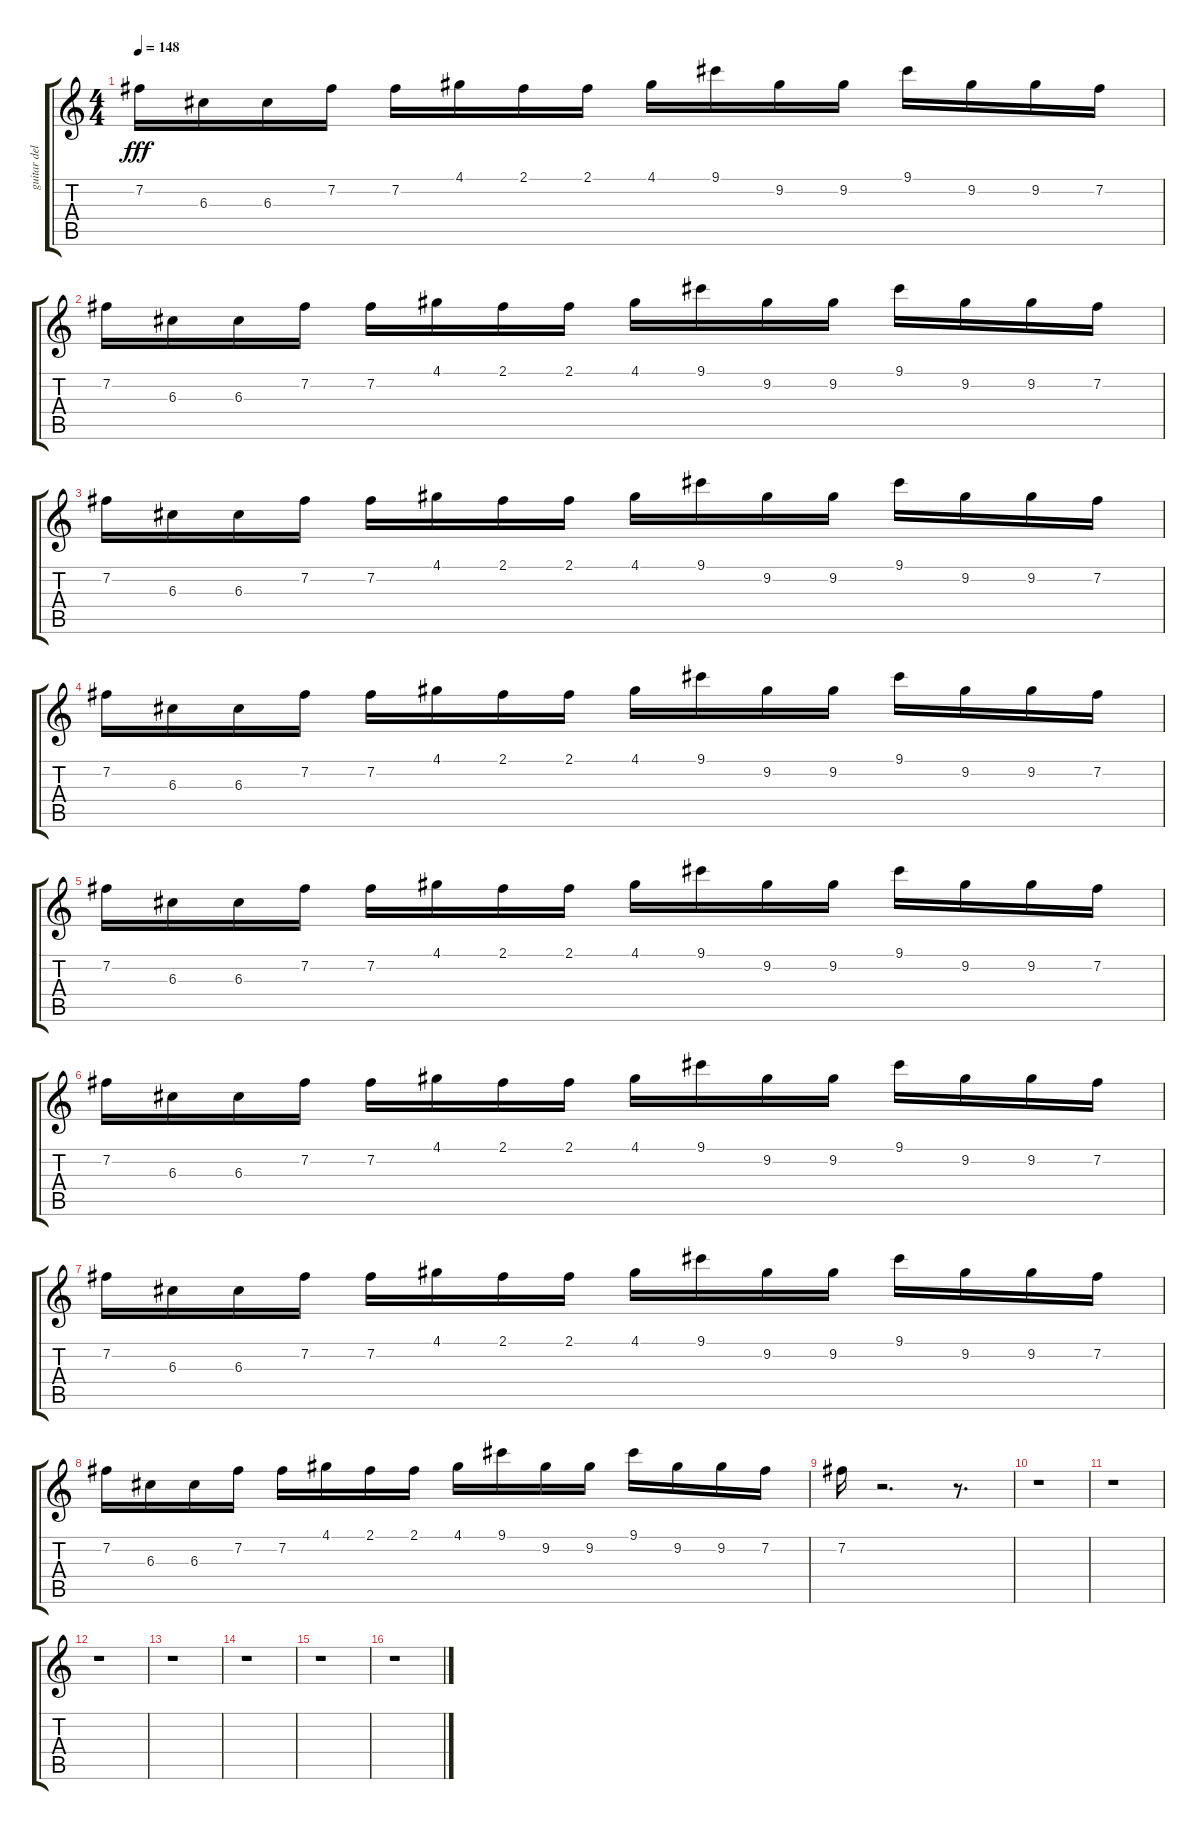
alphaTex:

\track ("guitar delay 2" "guitar del") {instrument electricguitarjazz}
\staff {score tabs}
\tuning (E4 B3 G3 D3 A2 E2) {hide}
\ts (4 4)
\tempo 148
\clef g2
\ks c
7.2.16{dy fff} 6.3.16 6.3.16 7.2.16 7.2.16 4.1.16 2.1.16 2.1.16 4.1.16 9.1.16 9.2.16 9.2.16 9.1.16 9.2.16 9.2.16 7.2.16 |
7.2.16 6.3.16 6.3.16 7.2.16 7.2.16 4.1.16 2.1.16 2.1.16 4.1.16 9.1.16 9.2.16 9.2.16 9.1.16 9.2.16 9.2.16 7.2.16 |
7.2.16 6.3.16 6.3.16 7.2.16 7.2.16 4.1.16 2.1.16 2.1.16 4.1.16 9.1.16 9.2.16 9.2.16 9.1.16 9.2.16 9.2.16 7.2.16 |
7.2.16 6.3.16 6.3.16 7.2.16 7.2.16 4.1.16 2.1.16 2.1.16 4.1.16 9.1.16 9.2.16 9.2.16 9.1.16 9.2.16 9.2.16 7.2.16 |
7.2.16 6.3.16 6.3.16 7.2.16 7.2.16 4.1.16 2.1.16 2.1.16 4.1.16 9.1.16 9.2.16 9.2.16 9.1.16 9.2.16 9.2.16 7.2.16 |
7.2.16 6.3.16 6.3.16 7.2.16 7.2.16 4.1.16 2.1.16 2.1.16 4.1.16 9.1.16 9.2.16 9.2.16 9.1.16 9.2.16 9.2.16 7.2.16 |
7.2.16 6.3.16 6.3.16 7.2.16 7.2.16 4.1.16 2.1.16 2.1.16 4.1.16 9.1.16 9.2.16 9.2.16 9.1.16 9.2.16 9.2.16 7.2.16 |
7.2.16 6.3.16 6.3.16 7.2.16 7.2.16 4.1.16 2.1.16 2.1.16 4.1.16 9.1.16 9.2.16 9.2.16 9.1.16 9.2.16 9.2.16 7.2.16 |
7.2.16 r.2{d} r.8{d} |
r.1 |
r.1 |
r.1 |
r.1 |
r.1 |
r.1 |
r.1
